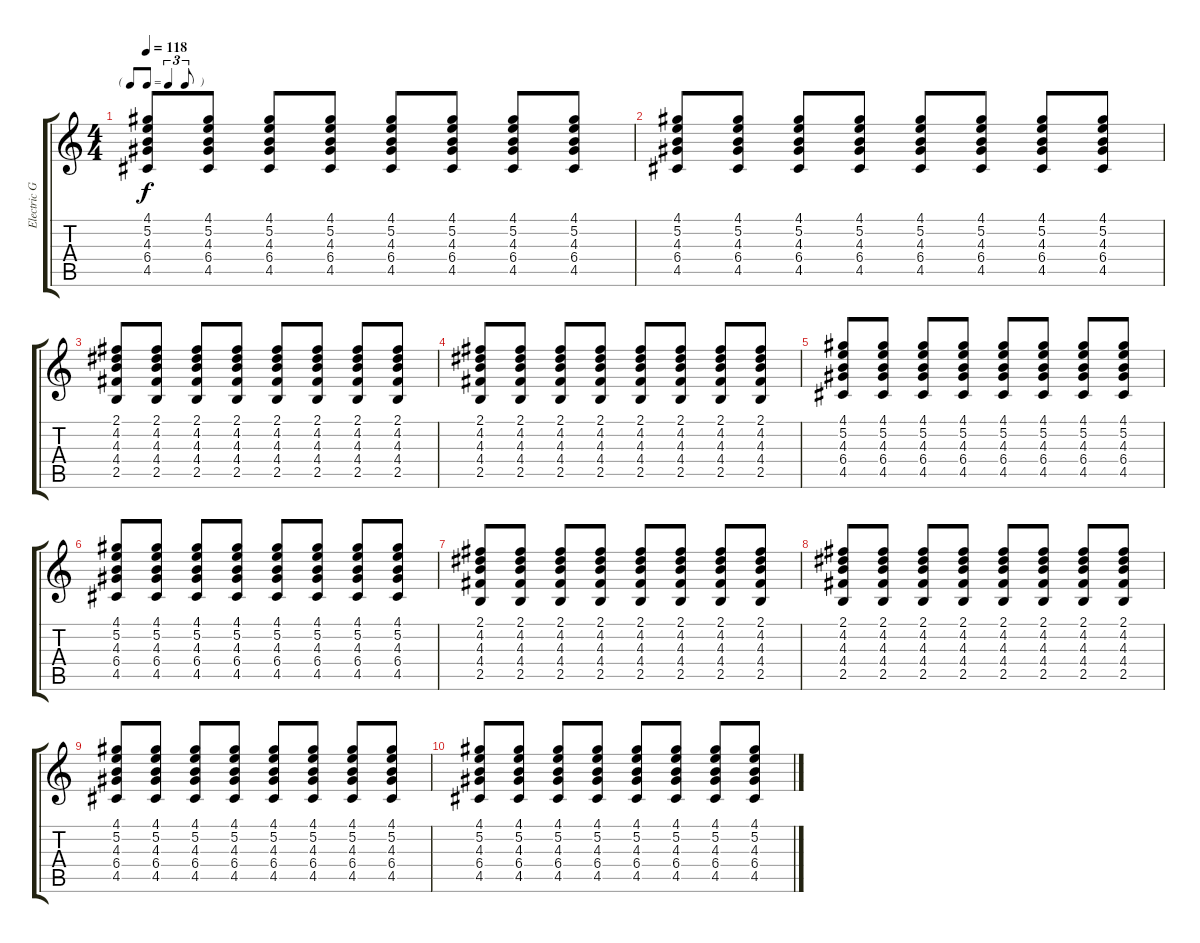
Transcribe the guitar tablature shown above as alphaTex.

\track ("Electric Guitar" "Electric G") {instrument electricguitarclean}
\staff {score tabs}
\tuning (E4 B3 G3 D3 A2 E2) {hide}
\ts (4 4)
\tf triplet8th
\tempo 118
\clef g2
\ks c
(4.1 5.2 4.3 6.4 4.5).8{dy f} (4.1 5.2 4.3 6.4 4.5).8 (4.1 5.2 4.3 6.4 4.5).8 (4.1 5.2 4.3 6.4 4.5).8 (4.1 5.2 4.3 6.4 4.5).8 (4.1 5.2 4.3 6.4 4.5).8 (4.1 5.2 4.3 6.4 4.5).8 (4.1 5.2 4.3 6.4 4.5).8 |
(4.1 5.2 4.3 6.4 4.5).8 (4.1 5.2 4.3 6.4 4.5).8 (4.1 5.2 4.3 6.4 4.5).8 (4.1 5.2 4.3 6.4 4.5).8 (4.1 5.2 4.3 6.4 4.5).8 (4.1 5.2 4.3 6.4 4.5).8 (4.1 5.2 4.3 6.4 4.5).8 (4.1 5.2 4.3 6.4 4.5).8 |
(2.1 4.2 4.3 4.4 2.5).8 (2.1 4.2 4.3 4.4 2.5).8 (2.1 4.2 4.3 4.4 2.5).8 (2.1 4.2 4.3 4.4 2.5).8 (2.1 4.2 4.3 4.4 2.5).8 (2.1 4.2 4.3 4.4 2.5).8 (2.1 4.2 4.3 4.4 2.5).8 (2.1 4.2 4.3 4.4 2.5).8 |
(2.1 4.2 4.3 4.4 2.5).8 (2.1 4.2 4.3 4.4 2.5).8 (2.1 4.2 4.3 4.4 2.5).8 (2.1 4.2 4.3 4.4 2.5).8 (2.1 4.2 4.3 4.4 2.5).8 (2.1 4.2 4.3 4.4 2.5).8 (2.1 4.2 4.3 4.4 2.5).8 (2.1 4.2 4.3 4.4 2.5).8 |
(4.1 5.2 4.3 6.4 4.5).8 (4.1 5.2 4.3 6.4 4.5).8 (4.1 5.2 4.3 6.4 4.5).8 (4.1 5.2 4.3 6.4 4.5).8 (4.1 5.2 4.3 6.4 4.5).8 (4.1 5.2 4.3 6.4 4.5).8 (4.1 5.2 4.3 6.4 4.5).8 (4.1 5.2 4.3 6.4 4.5).8 |
(4.1 5.2 4.3 6.4 4.5).8{volume 9} (4.1 5.2 4.3 6.4 4.5).8 (4.1 5.2 4.3 6.4 4.5).8 (4.1 5.2 4.3 6.4 4.5).8 (4.1 5.2 4.3 6.4 4.5).8 (4.1 5.2 4.3 6.4 4.5).8 (4.1 5.2 4.3 6.4 4.5).8 (4.1 5.2 4.3 6.4 4.5).8 |
(2.1 4.2 4.3 4.4 2.5).8{volume 7} (2.1 4.2 4.3 4.4 2.5).8 (2.1 4.2 4.3 4.4 2.5).8 (2.1 4.2 4.3 4.4 2.5).8 (2.1 4.2 4.3 4.4 2.5).8 (2.1 4.2 4.3 4.4 2.5).8 (2.1 4.2 4.3 4.4 2.5).8 (2.1 4.2 4.3 4.4 2.5).8 |
(2.1 4.2 4.3 4.4 2.5).8{volume 5} (2.1 4.2 4.3 4.4 2.5).8 (2.1 4.2 4.3 4.4 2.5).8 (2.1 4.2 4.3 4.4 2.5).8 (2.1 4.2 4.3 4.4 2.5).8 (2.1 4.2 4.3 4.4 2.5).8 (2.1 4.2 4.3 4.4 2.5).8 (2.1 4.2 4.3 4.4 2.5).8 |
(4.1 5.2 4.3 6.4 4.5).8{volume 3} (4.1 5.2 4.3 6.4 4.5).8 (4.1 5.2 4.3 6.4 4.5).8 (4.1 5.2 4.3 6.4 4.5).8 (4.1 5.2 4.3 6.4 4.5).8 (4.1 5.2 4.3 6.4 4.5).8 (4.1 5.2 4.3 6.4 4.5).8 (4.1 5.2 4.3 6.4 4.5).8 |
(4.1 5.2 4.3 6.4 4.5).8{volume 1} (4.1 5.2 4.3 6.4 4.5).8 (4.1 5.2 4.3 6.4 4.5).8 (4.1 5.2 4.3 6.4 4.5).8 (4.1 5.2 4.3 6.4 4.5).8 (4.1 5.2 4.3 6.4 4.5).8 (4.1 5.2 4.3 6.4 4.5).8 (4.1 5.2 4.3 6.4 4.5).8
